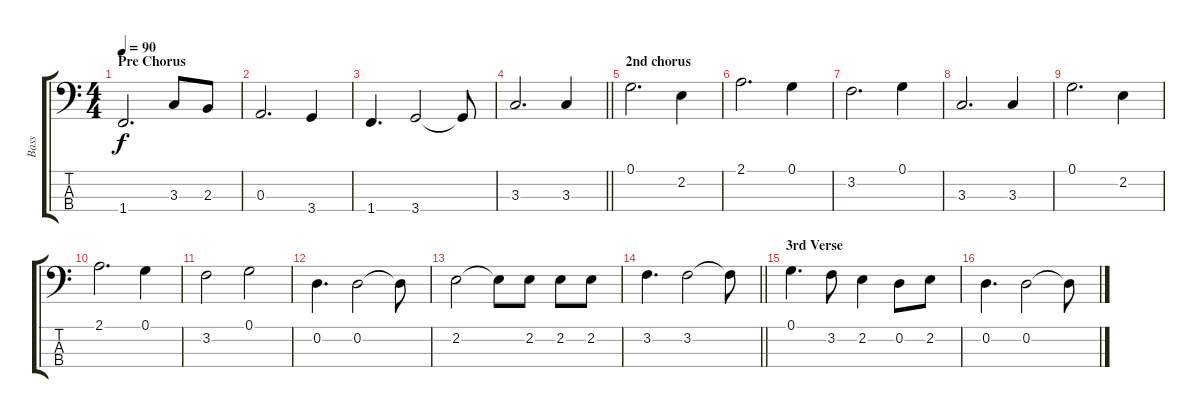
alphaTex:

\track ("Bass" "Bass") {instrument electricbassfinger}
\staff {score tabs}
\tuning (G2 D2 A1 E1) {hide}
\ts (4 4)
\section ("" "Pre Chorus")
\tempo 90
\clef f4
\ks c
1.4.2{d dy f} 3.3.8 2.3.8 |
0.3.2{d} 3.4.4 |
1.4.4{d} 3.4.2 3.4{t}.8 |
\barLineRight lightlight
3.3.2{d} 3.3.4 |
\section ("" "2nd chorus")
0.1.2{d} 2.2.4 |
2.1.2{d} 0.1.4 |
3.2.2{d} 0.1.4 |
3.3.2{d} 3.3.4 |
0.1.2{d} 2.2.4 |
2.1.2{d} 0.1.4 |
3.2.2 0.1.2 |
0.2.4{d} 0.2.2 0.2{t}.8 |
2.2.2 2.2{t}.8 2.2.8 2.2.8 2.2.8 |
\barLineRight lightlight
3.2.4{d} 3.2.2 3.2{t}.8 |
\section ("" "3rd Verse")
0.1.4{d} 3.2.8 2.2.4 0.2.8 2.2.8 |
0.2.4{d} 0.2.2 0.2{t}.8
